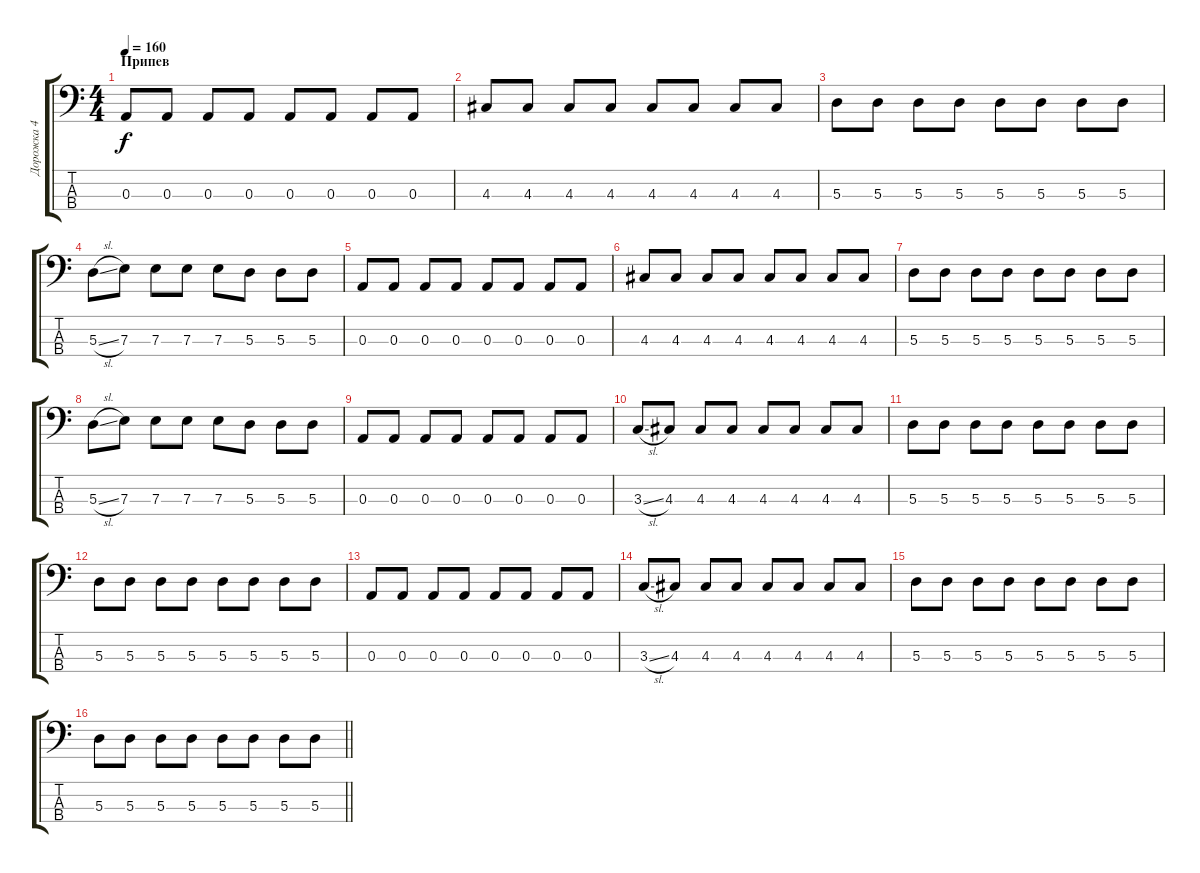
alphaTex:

\track ("Дорожка 4" "Дорожка 4") {instrument electricbassfinger}
\staff {score tabs}
\tuning (G2 D2 A1 E1) {hide}
\ts (4 4)
\section ("" "Припев")
\tempo 160
\clef f4
\ks c
0.3.8{dy f} 0.3.8 0.3.8 0.3.8 0.3.8 0.3.8 0.3.8 0.3.8 |
4.3.8 4.3.8 4.3.8 4.3.8 4.3.8 4.3.8 4.3.8 4.3.8 |
5.3.8 5.3.8 5.3.8 5.3.8 5.3.8 5.3.8 5.3.8 5.3.8 |
5.3{sl}.8 7.3.8 7.3.8 7.3.8 7.3.8 5.3.8 5.3.8 5.3.8 |
0.3.8 0.3.8 0.3.8 0.3.8 0.3.8 0.3.8 0.3.8 0.3.8 |
4.3.8 4.3.8 4.3.8 4.3.8 4.3.8 4.3.8 4.3.8 4.3.8 |
5.3.8 5.3.8 5.3.8 5.3.8 5.3.8 5.3.8 5.3.8 5.3.8 |
5.3{sl}.8 7.3.8 7.3.8 7.3.8 7.3.8 5.3.8 5.3.8 5.3.8 |
0.3.8 0.3.8 0.3.8 0.3.8 0.3.8 0.3.8 0.3.8 0.3.8 |
3.3{sl}.8 4.3.8 4.3.8 4.3.8 4.3.8 4.3.8 4.3.8 4.3.8 |
5.3.8 5.3.8 5.3.8 5.3.8 5.3.8 5.3.8 5.3.8 5.3.8 |
5.3.8 5.3.8 5.3.8 5.3.8 5.3.8 5.3.8 5.3.8 5.3.8 |
0.3.8 0.3.8 0.3.8 0.3.8 0.3.8 0.3.8 0.3.8 0.3.8 |
3.3{sl}.8 4.3.8 4.3.8 4.3.8 4.3.8 4.3.8 4.3.8 4.3.8 |
5.3.8 5.3.8 5.3.8 5.3.8 5.3.8 5.3.8 5.3.8 5.3.8 |
\barLineRight lightlight
5.3.8 5.3.8 5.3.8 5.3.8 5.3.8 5.3.8 5.3.8 5.3.8
